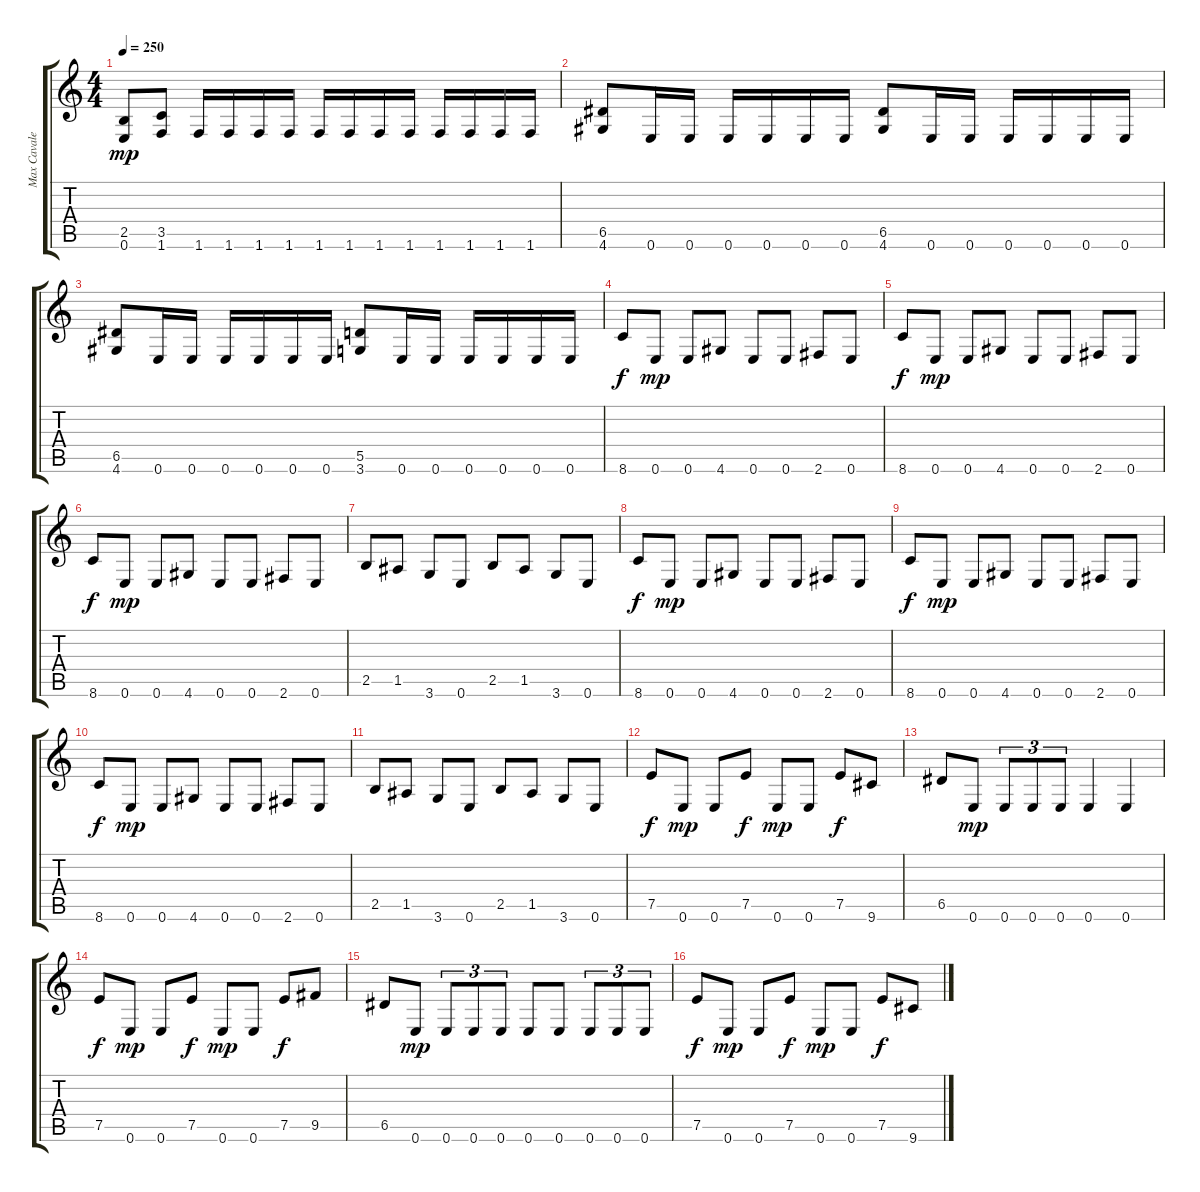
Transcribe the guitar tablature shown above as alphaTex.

\track ("Max Cavalera" "Max Cavale") {instrument distortionguitar}
\staff {score tabs}
\tuning (E4 B3 G3 D3 A2 E2) {hide}
\ts (4 4)
\tempo 250
\clef g2
\ks c
(2.5 0.6).8{dy mp} (3.5 1.6).8 1.6.16 1.6.16 1.6.16 1.6.16 1.6.16 1.6.16 1.6.16 1.6.16 1.6.16 1.6.16 1.6.16 1.6.16 |
(6.5 4.6).8 0.6.16 0.6.16 0.6.16 0.6.16 0.6.16 0.6.16 (6.5 4.6).8 0.6.16 0.6.16 0.6.16 0.6.16 0.6.16 0.6.16 |
(6.5 4.6).8 0.6.16 0.6.16 0.6.16 0.6.16 0.6.16 0.6.16 (5.5 3.6).8 0.6.16 0.6.16 0.6.16 0.6.16 0.6.16 0.6.16 |
8.6.8{dy f} 0.6.8{dy mp} 0.6.8 4.6.8 0.6.8 0.6.8 2.6.8 0.6.8 |
8.6.8{dy f} 0.6.8{dy mp} 0.6.8 4.6.8 0.6.8 0.6.8 2.6.8 0.6.8 |
8.6.8{dy f} 0.6.8{dy mp} 0.6.8 4.6.8 0.6.8 0.6.8 2.6.8 0.6.8 |
2.5.8 1.5.8 3.6.8 0.6.8 2.5.8 1.5.8 3.6.8 0.6.8 |
8.6.8{dy f} 0.6.8{dy mp} 0.6.8 4.6.8 0.6.8 0.6.8 2.6.8 0.6.8 |
8.6.8{dy f} 0.6.8{dy mp} 0.6.8 4.6.8 0.6.8 0.6.8 2.6.8 0.6.8 |
8.6.8{dy f} 0.6.8{dy mp} 0.6.8 4.6.8 0.6.8 0.6.8 2.6.8 0.6.8 |
2.5.8 1.5.8 3.6.8 0.6.8 2.5.8 1.5.8 3.6.8 0.6.8 |
7.5.8{dy f} 0.6.8{dy mp} 0.6.8 7.5.8{dy f} 0.6.8{dy mp} 0.6.8 7.5.8{dy f} 9.6.8 |
6.5.8 0.6.8{dy mp} 0.6.8{tu (3 2)} 0.6.8{tu (3 2)} 0.6.8{tu (3 2)} 0.6.4 0.6.4 |
7.5.8{dy f} 0.6.8{dy mp} 0.6.8 7.5.8{dy f} 0.6.8{dy mp} 0.6.8 7.5.8{dy f} 9.5.8 |
6.5.8 0.6.8{dy mp} 0.6.8{tu (3 2)} 0.6.8{tu (3 2)} 0.6.8{tu (3 2)} 0.6.8 0.6.8 0.6.8{tu (3 2)} 0.6.8{tu (3 2)} 0.6.8{tu (3 2)} |
7.5.8{dy f} 0.6.8{dy mp} 0.6.8 7.5.8{dy f} 0.6.8{dy mp} 0.6.8 7.5.8{dy f} 9.6.8
